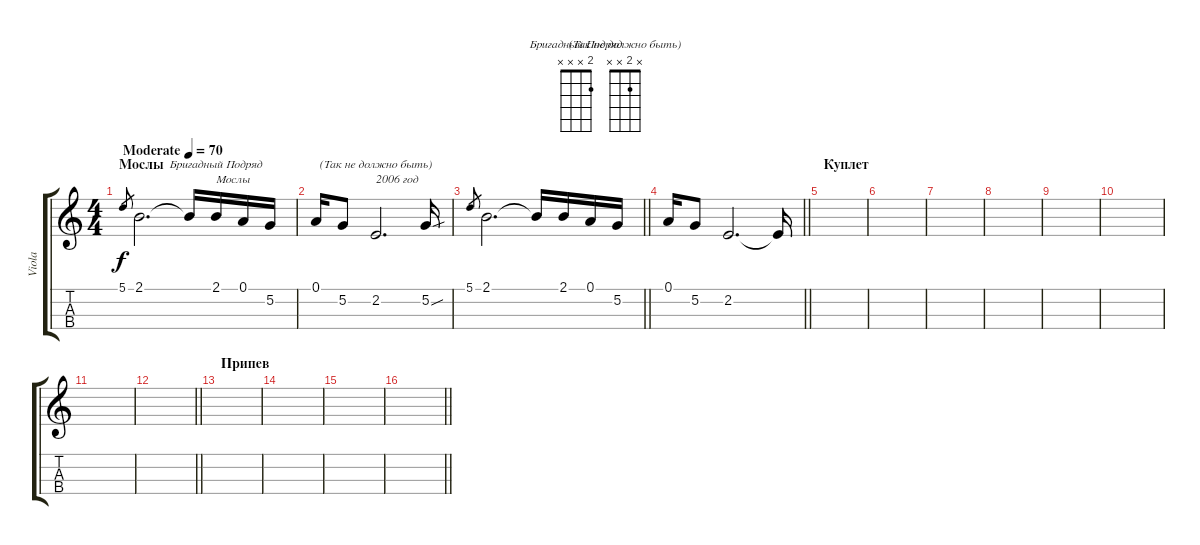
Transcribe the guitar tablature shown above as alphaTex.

\track ("Viola" "Viola") {instrument viola}
\staff {score tabs}
\tuning (A4 D4 G3 C3) {hide}
\chord ("Бригадный Подряд" 2 x x x)
\chord ("(Так не должно быть)" x 2 x x)
\ts (4 4)
\section ("" "Мослы")
\tempo (70 "Moderate")
\clef g2
\ks c
5.1.8{gr dy f instrument viola} 2.1.2{d} 2.1{t}.16 2.1.16{ch "Бригадный Подряд" txt "Мослы"} 0.1.16 5.2.16 |
0.1.16 5.2.8 2.2.2{d ch "(Так не должно быть)" txt "2006 год"} 5.2{sou}.16 |
\barLineRight lightlight
5.1.8{gr} 2.1.2{d} 2.1{t}.16 2.1.16 0.1.16 5.2.16 |
\barLineRight lightlight
0.1.16 5.2.8 2.2.2{d} 2.2{t}.16 |
\section ("" "Куплет")
|
|
|
|
|
|
|
\barLineRight lightlight
|
\section ("" "Припев")
|
|
|
\barLineRight lightlight
